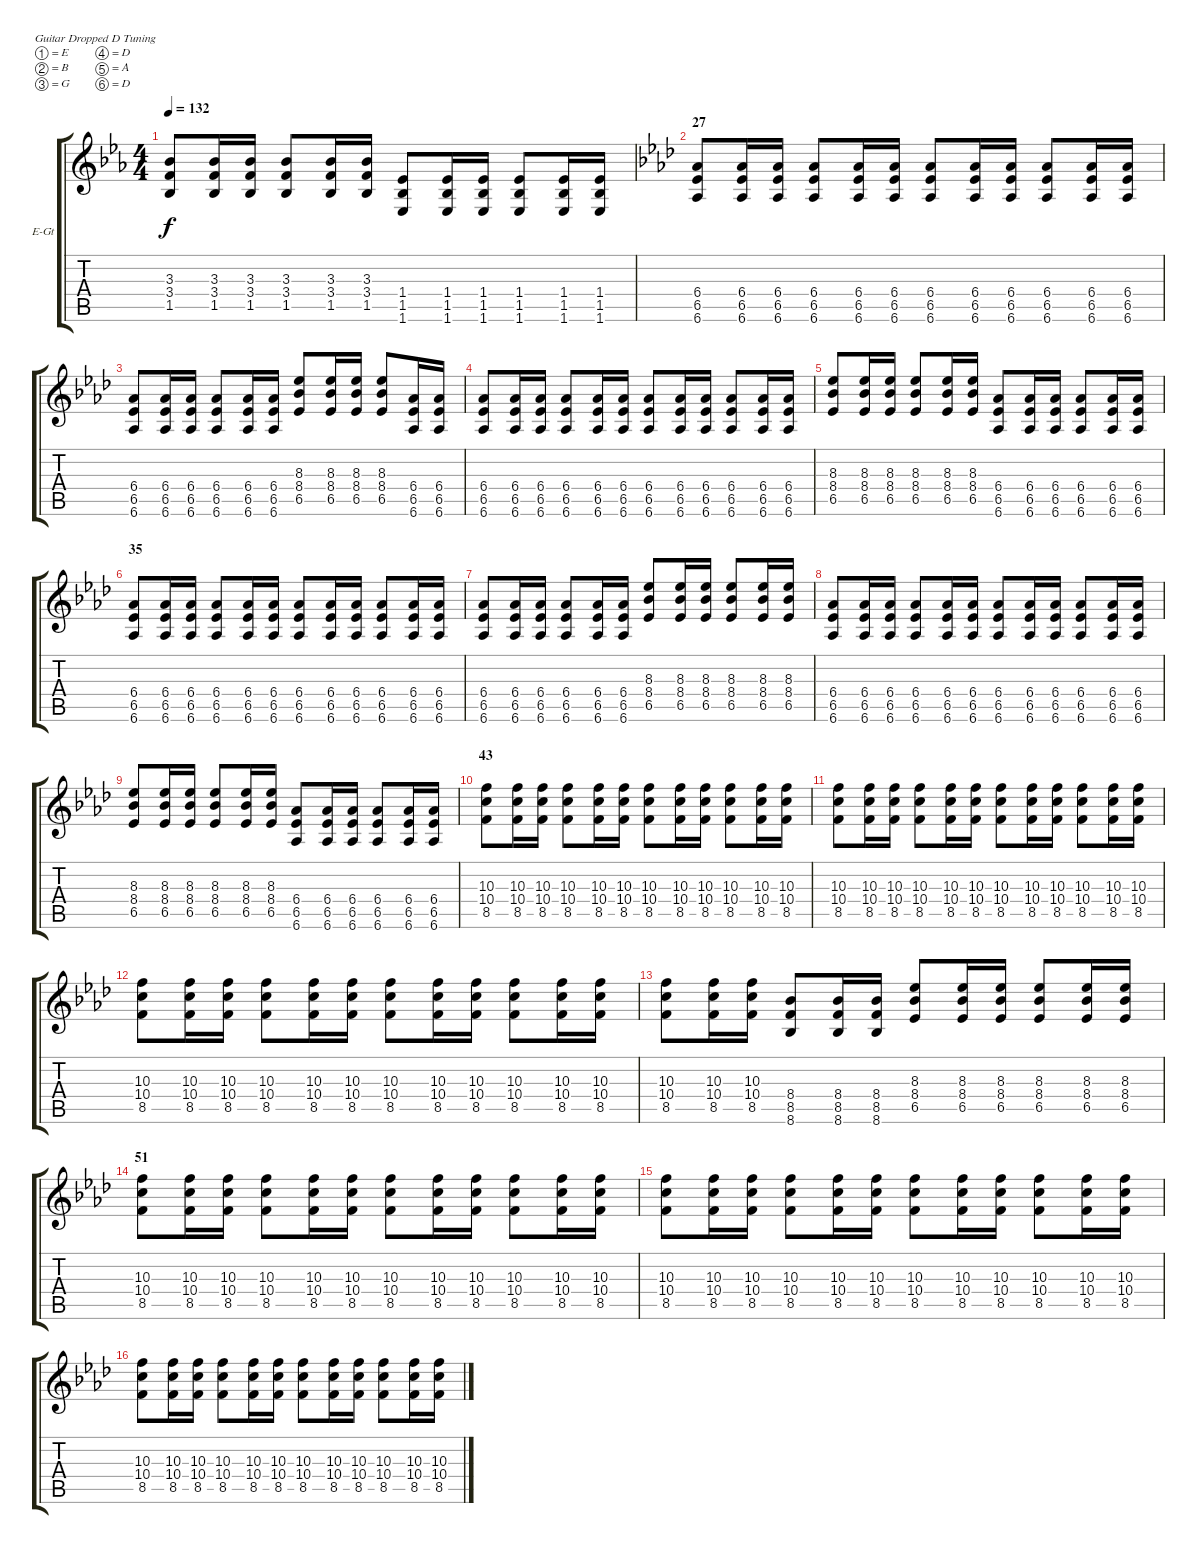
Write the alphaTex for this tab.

\bracketExtendMode groupsimilarinstruments
\firstSystemTrackNameOrientation horizontal
\otherSystemsTrackNameOrientation horizontal
\track ("Rythm Guitar" "E-Gt") {instrument distortionguitar}
\staff {score tabs}
\tuning (E4 B3 G3 D3 A2 D2)
\ts (4 4)
\tempo 132
\clef g2
\ks eb
(1.5 3.4 3.3).8{dy f} (1.5 3.4 3.3).16 (1.5 3.4 3.3).16 (1.5 3.4 3.3).8 (1.5 3.4 3.3).16 (1.5 3.4 3.3).16 (1.6 1.5 1.4).8 (1.6 1.5 1.4).16 (1.6 1.5 1.4).16 (1.6 1.5 1.4).8 (1.6 1.5 1.4).16 (1.6 1.5 1.4).16 |
\section ("" "27")
\ks ab
(6.5 6.6 6.4).8 (6.5 6.6 6.4).16 (6.5 6.6 6.4).16 (6.5 6.6 6.4).8 (6.5 6.6 6.4).16 (6.5 6.6 6.4).16 (6.5 6.6 6.4).8 (6.5 6.6 6.4).16 (6.5 6.6 6.4).16 (6.5 6.6 6.4).8 (6.5 6.6 6.4).16 (6.5 6.6 6.4).16 |
(6.5 6.6 6.4).8 (6.5 6.6 6.4).16 (6.5 6.6 6.4).16 (6.5 6.6 6.4).8 (6.5 6.6 6.4).16 (6.5 6.6 6.4).16 (8.4 6.5 8.3).8 (8.4 6.5 8.3).16 (8.4 6.5 8.3).16 (8.4 6.5 8.3).8 (6.5 6.6 6.4).16 (6.5 6.6 6.4).16 |
(6.5 6.6 6.4).8 (6.5 6.6 6.4).16 (6.5 6.6 6.4).16 (6.5 6.6 6.4).8 (6.5 6.6 6.4).16 (6.5 6.6 6.4).16 (6.5 6.6 6.4).8 (6.5 6.6 6.4).16 (6.5 6.6 6.4).16 (6.5 6.6 6.4).8 (6.5 6.6 6.4).16 (6.5 6.6 6.4).16 |
(8.4 6.5 8.3).8 (8.4 6.5 8.3).16 (8.4 6.5 8.3).16 (8.4 6.5 8.3).8 (8.4 6.5 8.3).16 (8.4 6.5 8.3).16 (6.5 6.6 6.4).8 (6.5 6.6 6.4).16 (6.5 6.6 6.4).16 (6.5 6.6 6.4).8 (6.5 6.6 6.4).16 (6.5 6.6 6.4).16 |
\section ("" "35")
(6.5 6.6 6.4).8 (6.5 6.6 6.4).16 (6.5 6.6 6.4).16 (6.5 6.6 6.4).8 (6.5 6.6 6.4).16 (6.5 6.6 6.4).16 (6.5 6.6 6.4).8 (6.5 6.6 6.4).16 (6.5 6.6 6.4).16 (6.5 6.6 6.4).8 (6.5 6.6 6.4).16 (6.5 6.6 6.4).16 |
(6.5 6.6 6.4).8 (6.5 6.6 6.4).16 (6.5 6.6 6.4).16 (6.5 6.6 6.4).8 (6.5 6.6 6.4).16 (6.5 6.6 6.4).16 (8.4 6.5 8.3).8 (8.4 6.5 8.3).16 (8.4 6.5 8.3).16 (8.4 6.5 8.3).8 (8.4 6.5 8.3).16 (8.4 6.5 8.3).16 |
(6.5 6.6 6.4).8 (6.5 6.6 6.4).16 (6.5 6.6 6.4).16 (6.5 6.6 6.4).8 (6.5 6.6 6.4).16 (6.5 6.6 6.4).16 (6.5 6.6 6.4).8 (6.5 6.6 6.4).16 (6.5 6.6 6.4).16 (6.5 6.6 6.4).8 (6.5 6.6 6.4).16 (6.5 6.6 6.4).16 |
(8.4 6.5 8.3).8 (8.4 6.5 8.3).16 (8.4 6.5 8.3).16 (8.4 6.5 8.3).8 (8.4 6.5 8.3).16 (8.4 6.5 8.3).16 (6.5 6.6 6.4).8 (6.5 6.6 6.4).16 (6.5 6.6 6.4).16 (6.5 6.6 6.4).8 (6.5 6.6 6.4).16 (6.5 6.6 6.4).16 |
\section ("" "43")
(10.4 8.5 10.3).8 (10.4 8.5 10.3).16 (10.4 8.5 10.3).16 (10.4 8.5 10.3).8 (10.4 8.5 10.3).16 (10.4 8.5 10.3).16 (10.4 8.5 10.3).8 (10.4 8.5 10.3).16 (10.4 8.5 10.3).16 (10.4 8.5 10.3).8 (10.4 8.5 10.3).16 (10.4 8.5 10.3).16 |
(10.4 8.5 10.3).8 (10.4 8.5 10.3).16 (10.4 8.5 10.3).16 (10.4 8.5 10.3).8 (10.4 8.5 10.3).16 (10.4 8.5 10.3).16 (10.4 8.5 10.3).8 (10.4 8.5 10.3).16 (10.4 8.5 10.3).16 (10.4 8.5 10.3).8 (10.4 8.5 10.3).16 (10.4 8.5 10.3).16 |
(10.4 8.5 10.3).8 (10.4 8.5 10.3).16 (10.4 8.5 10.3).16 (10.4 8.5 10.3).8 (10.4 8.5 10.3).16 (10.4 8.5 10.3).16 (10.4 8.5 10.3).8 (10.4 8.5 10.3).16 (10.4 8.5 10.3).16 (10.4 8.5 10.3).8 (10.4 8.5 10.3).16 (10.4 8.5 10.3).16 |
(10.4 8.5 10.3).8 (10.4 8.5 10.3).16 (10.4 8.5 10.3).16 (8.5 8.6 8.4).8 (8.5 8.6 8.4).16 (8.5 8.6 8.4).16 (8.4 6.5 8.3).8 (8.4 6.5 8.3).16 (8.4 6.5 8.3).16 (8.4 6.5 8.3).8 (8.4 6.5 8.3).16 (8.4 6.5 8.3).16 |
\section ("" "51")
(10.4 8.5 10.3).8 (10.4 8.5 10.3).16 (10.4 8.5 10.3).16 (10.4 8.5 10.3).8 (10.4 8.5 10.3).16 (10.4 8.5 10.3).16 (10.4 8.5 10.3).8 (10.4 8.5 10.3).16 (10.4 8.5 10.3).16 (10.4 8.5 10.3).8 (10.4 8.5 10.3).16 (10.4 8.5 10.3).16 |
(10.4 8.5 10.3).8 (10.4 8.5 10.3).16 (10.4 8.5 10.3).16 (10.4 8.5 10.3).8 (10.4 8.5 10.3).16 (10.4 8.5 10.3).16 (10.4 8.5 10.3).8 (10.4 8.5 10.3).16 (10.4 8.5 10.3).16 (10.4 8.5 10.3).8 (10.4 8.5 10.3).16 (10.4 8.5 10.3).16 |
(10.4 8.5 10.3).8 (10.4 8.5 10.3).16 (10.4 8.5 10.3).16 (10.4 8.5 10.3).8 (10.4 8.5 10.3).16 (10.4 8.5 10.3).16 (10.4 8.5 10.3).8 (10.4 8.5 10.3).16 (10.4 8.5 10.3).16 (10.4 8.5 10.3).8 (10.4 8.5 10.3).16 (10.4 8.5 10.3).16
